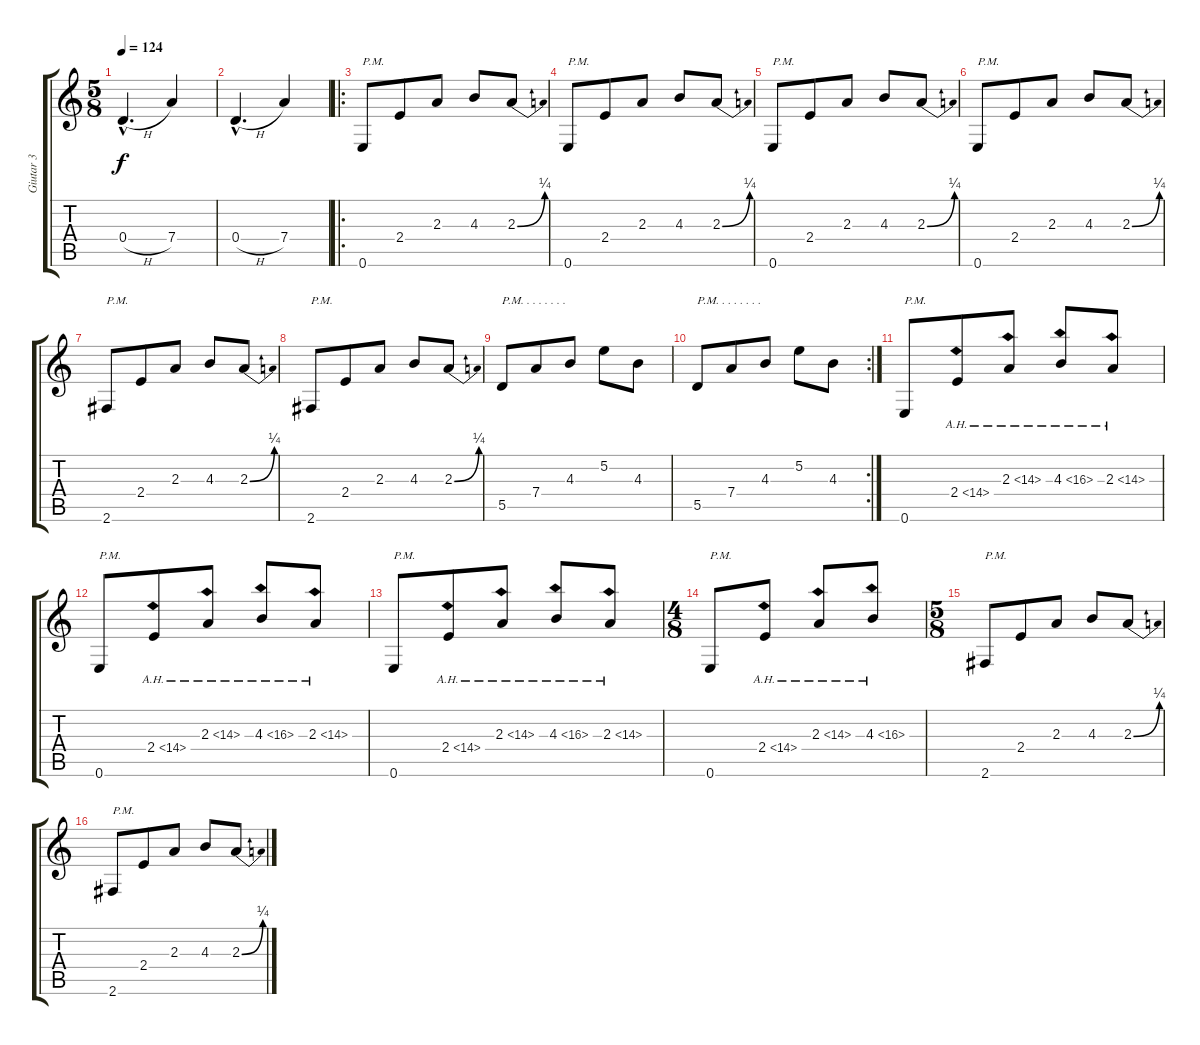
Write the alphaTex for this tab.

\track ("Giutar 3" "Giutar 3") {instrument distortionguitar}
\staff {score tabs}
\tuning (E4 B3 G3 D3 A2 E2) {hide}
\ts (5 8)
\tempo 124
\clef g2
\ks c
0.4{h hac}.4{d dy f} 7.4.4 |
0.4{h hac}.4{d} 7.4.4 |
\ro
0.6.8{txt "P.M."} 2.4.8 2.3.8 4.3.8 2.3{be (bend 0 0 60 1)}.8 |
0.6.8{txt "P.M."} 2.4.8 2.3.8 4.3.8 2.3{be (bend 0 0 60 1)}.8 |
0.6.8{txt "P.M."} 2.4.8 2.3.8 4.3.8 2.3{be (bend 0 0 60 1)}.8 |
0.6.8{txt "P.M."} 2.4.8 2.3.8 4.3.8 2.3{be (bend 0 0 60 1)}.8 |
2.6.8{txt "P.M."} 2.4.8 2.3.8 4.3.8 2.3{be (bend 0 0 60 1)}.8 |
2.6.8{txt "P.M."} 2.4.8 2.3.8 4.3.8 2.3{be (bend 0 0 60 1)}.8 |
5.5.8{txt "P.M. . . . . . . ."} 7.4.8 4.3.8 5.2.8 4.3.8 |
\rc 2
5.5.8{txt "P.M. . . . . . . ."} 7.4.8 4.3.8 5.2.8 4.3.8 |
0.6.8{txt "P.M."} 2.4{ah 12}.8 2.3{ah 12}.8 4.3{ah 12}.8 2.3{ah 12}.8 |
0.6.8{txt "P.M."} 2.4{ah 12}.8 2.3{ah 12}.8 4.3{ah 12}.8 2.3{ah 12}.8 |
0.6.8{txt "P.M."} 2.4{ah 12}.8 2.3{ah 12}.8 4.3{ah 12}.8 2.3{ah 12}.8 |
\ts (4 8)
0.6.8{txt "P.M."} 2.4{ah 12}.8 2.3{ah 12}.8 4.3{ah 12}.8 |
\ts (5 8)
2.6.8{txt "P.M."} 2.4.8 2.3.8 4.3.8 2.3{be (bend 0 0 60 1)}.8 |
2.6.8{txt "P.M."} 2.4.8 2.3.8 4.3.8 2.3{be (bend 0 0 60 1)}.8
